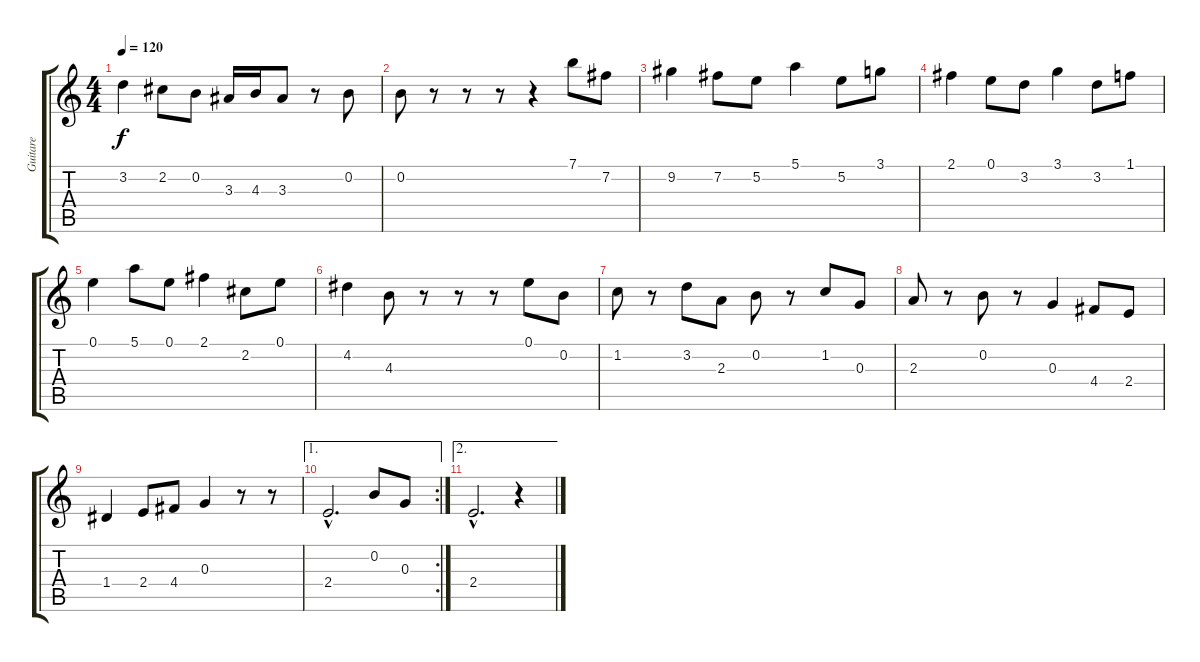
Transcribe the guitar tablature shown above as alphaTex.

\track ("Guitare" "Guitare") {instrument distortionguitar}
\staff {score tabs}
\tuning (E4 B3 G3 D3 A2 E2) {hide}
\ts (4 4)
\tempo 120
\clef g2
\ks c
3.2.4{dy f} 2.2.8 0.2.8 3.3.16 4.3.16 3.3.8 r.8 0.2.8 |
0.2.8 r.8 r.8 r.8 r.4 7.1.8 7.2.8 |
9.2.4 7.2.8 5.2.8 5.1.4 5.2.8 3.1.8 |
2.1.4 0.1.8 3.2.8 3.1.4 3.2.8 1.1.8 |
0.1.4 5.1.8 0.1.8 2.1.4 2.2.8 0.1.8 |
4.2.4 4.3.8 r.8 r.8 r.8 0.1.8 0.2.8 |
1.2.8 r.8 3.2.8 2.3.8 0.2.8 r.8 1.2.8 0.3.8 |
2.3.8 r.8 0.2.8 r.8 0.3.4 4.4.8 2.4.8 |
1.4.4 2.4.8 4.4.8 0.3.4 r.8 r.8 |
\ae 1
\rc 2
2.4{hac}.2{d} 0.2.8 0.3.8 |
\ae 2
2.4{hac}.2{d} r.4
